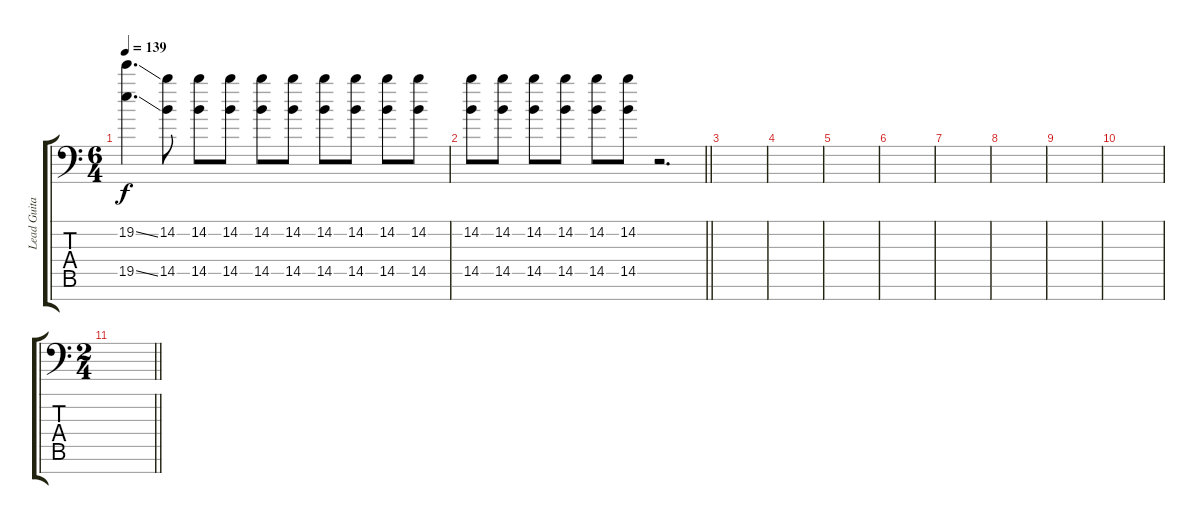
\track ("Lead Guitar #3" "Lead Guita") {instrument electricguitarjazz}
\staff {score tabs}
\tuning (D4 A3 E3 D3 A2 E2 A1) {hide}
\ts (6 4)
\tempo 139
\clef f4
\ks c
(19.2{ss} 19.5{ss}).4{d dy f} (14.2 14.5).8 (14.2 14.5).8 (14.2 14.5).8 (14.2 14.5).8 (14.2 14.5).8 (14.2 14.5).8 (14.2 14.5).8 (14.2 14.5).8 (14.2 14.5).8 |
\barLineRight lightlight
(14.2 14.5).8 (14.2 14.5).8 (14.2 14.5).8 (14.2 14.5).8 (14.2 14.5).8 (14.2 14.5).8 r.2{d} |
\section ("" "")
|
|
|
|
|
|
|
|
\ts (2 4)
\barLineRight lightlight
